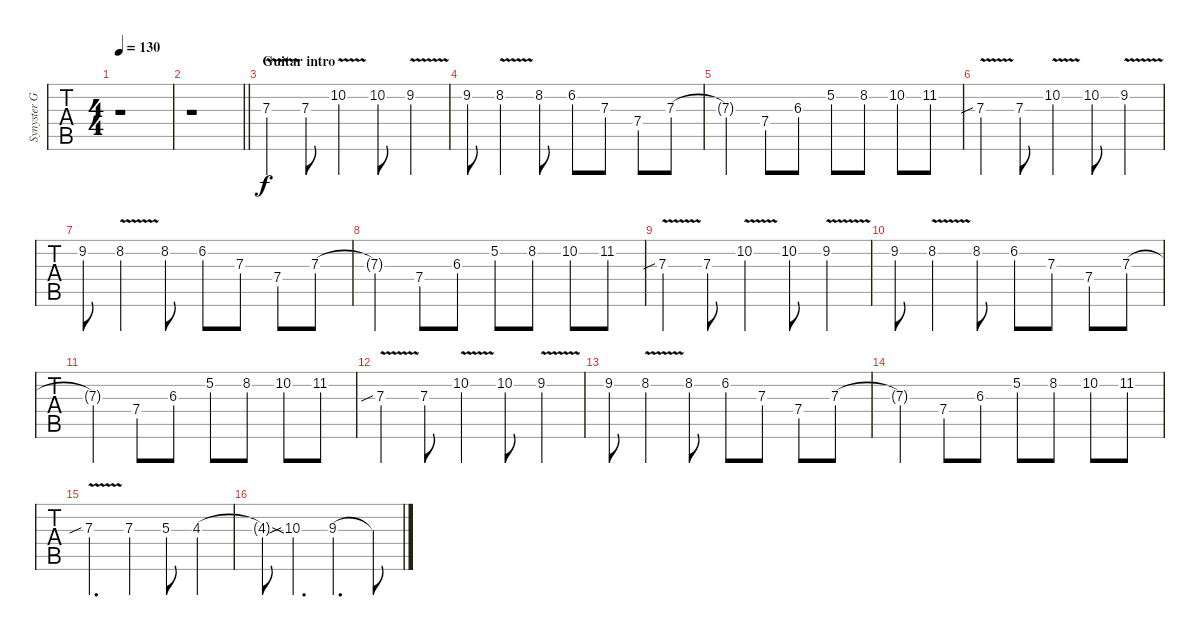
\track ("Synyster Gates" "Synyster G") {instrument distortionguitar}
\staff {tabs}
\tuning (E4 B3 G3 D3 A2 D2) {hide}
\ts (4 4)
\tempo 130
\clef g2
\ks c
r.1{dy f} |
\barLineRight lightlight
r.1 |
\section ("" "Guitar intro")
7.3{v}.4 7.3.8 10.2{v}.4 10.2.8 9.2{v}.4 |
9.2.8 8.2{v}.4 8.2.8 6.2.8 7.3.8 7.4.8 7.3.8 |
7.3{t}.4 7.4.8 6.3.8 5.2.8 8.2.8 10.2.8 11.2.8 |
7.3{v sib}.4 7.3.8 10.2{v}.4 10.2.8 9.2{v}.4 |
9.2.8 8.2{v}.4 8.2.8 6.2.8 7.3.8 7.4.8 7.3.8 |
7.3{t}.4 7.4.8 6.3.8 5.2.8 8.2.8 10.2.8 11.2.8 |
7.3{v sib}.4 7.3.8 10.2{v}.4 10.2.8 9.2{v}.4 |
9.2.8 8.2{v}.4 8.2.8 6.2.8 7.3.8 7.4.8 7.3.8 |
7.3{t}.4 7.4.8 6.3.8 5.2.8 8.2.8 10.2.8 11.2.8 |
7.3{v sib}.4 7.3.8 10.2{v}.4 10.2.8 9.2{v}.4 |
9.2.8 8.2{v}.4 8.2.8 6.2.8 7.3.8 7.4.8 7.3.8 |
7.3{t}.4 7.4.8 6.3.8 5.2.8 8.2.8 10.2.8 11.2.8 |
7.3{v sib}.4{d} 7.3.4 5.3.8 4.3.4 |
4.3{sod t}.8 10.3{sib}.4{d} 9.3.4{d} 9.3{t}.8
